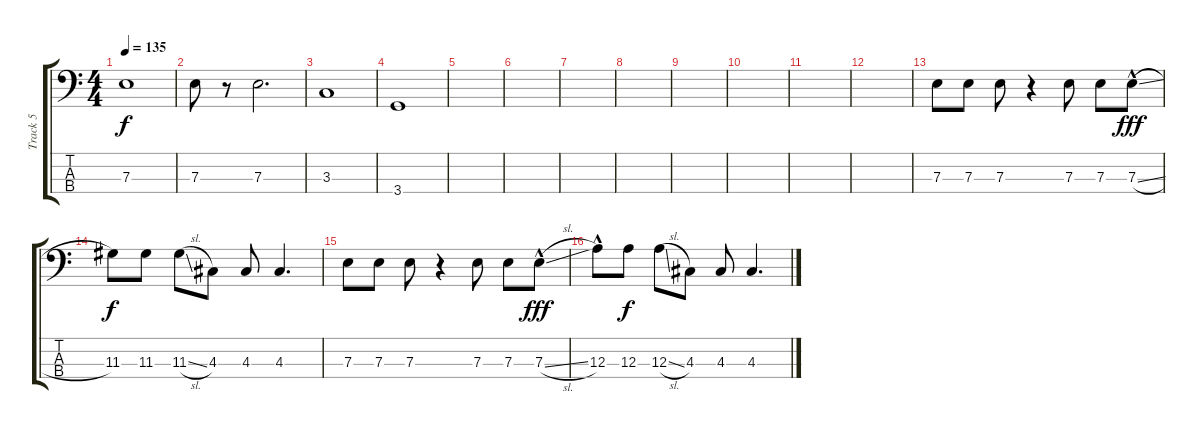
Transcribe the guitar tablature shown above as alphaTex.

\track ("Track 5" "Track 5") {instrument electricbassfinger}
\staff {score tabs}
\tuning (G2 D2 A1 E1) {hide}
\ts (4 4)
\tempo 135
\clef f4
\ks c
7.3.1{dy f} |
7.3.8 r.8 7.3.2{d} |
3.3.1 |
3.4.1 |
|
|
|
|
|
|
|
|
7.3.8 7.3.8 7.3.8 r.4 7.3.8 7.3.8 7.3{sl hac}.8{dy fff} |
11.3.8{dy f} 11.3.8 11.3{sl}.8 4.3.8 4.3.8 4.3.4{d} |
7.3.8 7.3.8 7.3.8 r.4 7.3.8 7.3.8 7.3{sl hac}.8{dy fff} |
12.3{hac}.8 12.3.8{dy f} 12.3{sl}.8 4.3.8 4.3.8 4.3.4{d}
